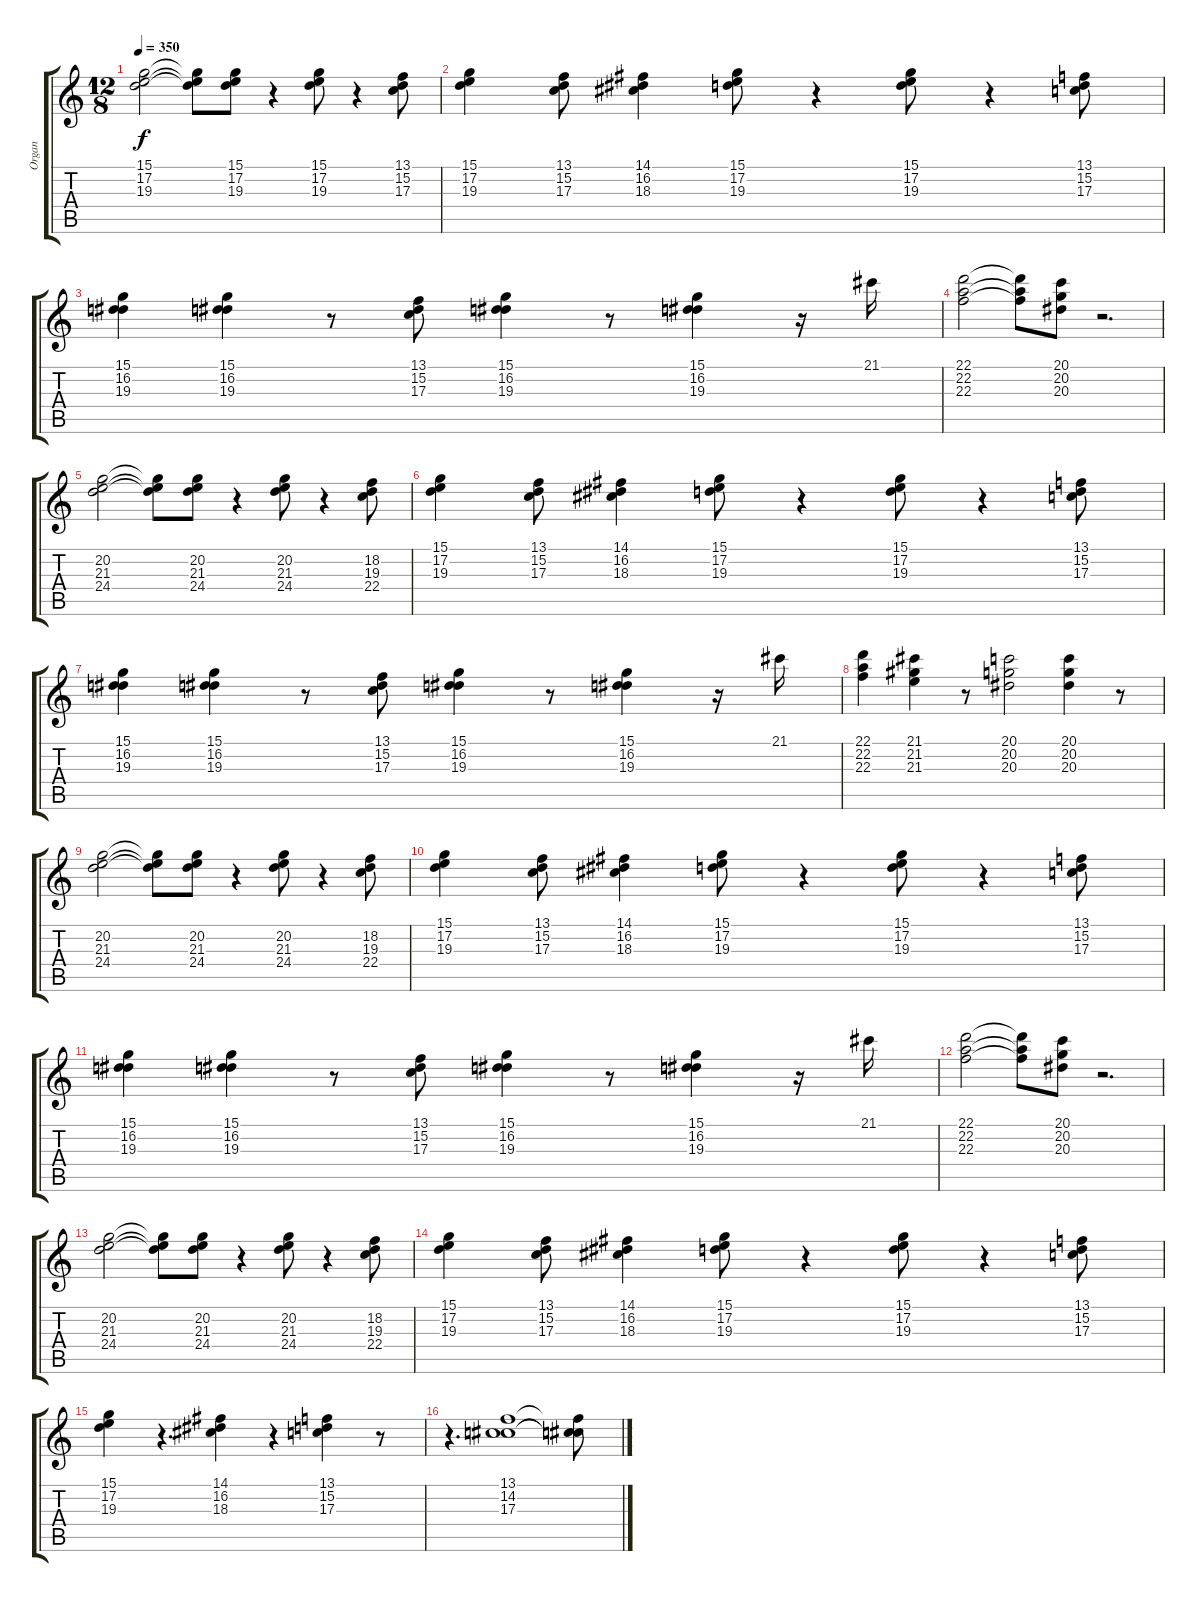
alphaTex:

\track ("Organ" "Organ") {instrument rockorgan}
\staff {score tabs}
\tuning (E4 B3 G3 D3 A2 E2) {hide}
\ts (12 8)
\tempo 350
\clef g2
\ks c
(15.1 17.2 19.3).2{dy f} (15.1{t} 17.2{t} 19.3{t}).8 (15.1 17.2 19.3).8 r.4 (15.1 17.2 19.3).8 r.4 (13.1 15.2 17.3).8 |
(15.1 17.2 19.3).4 (13.1 15.2 17.3).8 (14.1 16.2 18.3).4 (15.1 17.2 19.3).8 r.4 (15.1 17.2 19.3).8 r.4 (13.1 15.2 17.3).8 |
(15.1 16.2 19.3).4 (15.1 16.2 19.3).4 r.8 (13.1 15.2 17.3).8 (15.1 16.2 19.3).4 r.8 (15.1 16.2 19.3).4 r.16 21.1.16 |
(22.1 22.2 22.3).2 (22.1{t} 22.2{t} 22.3{t}).8 (20.1 20.2 20.3).8 r.2{d} |
(20.2 21.3 24.4).2 (20.2{t} 21.3{t} 24.4{t}).8 (20.2 21.3 24.4).8 r.4 (20.2 21.3 24.4).8 r.4 (18.2 19.3 22.4).8 |
(15.1 17.2 19.3).4 (13.1 15.2 17.3).8 (14.1 16.2 18.3).4 (15.1 17.2 19.3).8 r.4 (15.1 17.2 19.3).8 r.4 (13.1 15.2 17.3).8 |
(15.1 16.2 19.3).4 (15.1 16.2 19.3).4 r.8 (13.1 15.2 17.3).8 (15.1 16.2 19.3).4 r.8 (15.1 16.2 19.3).4 r.16 21.1.16 |
(22.1 22.2 22.3).4 (21.1 21.2 21.3).4 r.8 (20.1 20.2 20.3).2 (20.1 20.2 20.3).4 r.8 |
(20.2 21.3 24.4).2 (20.2{t} 21.3{t} 24.4{t}).8 (20.2 21.3 24.4).8 r.4 (20.2 21.3 24.4).8 r.4 (18.2 19.3 22.4).8 |
(15.1 17.2 19.3).4 (13.1 15.2 17.3).8 (14.1 16.2 18.3).4 (15.1 17.2 19.3).8 r.4 (15.1 17.2 19.3).8 r.4 (13.1 15.2 17.3).8 |
(15.1 16.2 19.3).4 (15.1 16.2 19.3).4 r.8 (13.1 15.2 17.3).8 (15.1 16.2 19.3).4 r.8 (15.1 16.2 19.3).4 r.16 21.1.16 |
(22.1 22.2 22.3).2 (22.1{t} 22.2{t} 22.3{t}).8 (20.1 20.2 20.3).8 r.2{d} |
(20.2 21.3 24.4).2 (20.2{t} 21.3{t} 24.4{t}).8 (20.2 21.3 24.4).8 r.4 (20.2 21.3 24.4).8 r.4 (18.2 19.3 22.4).8 |
(15.1 17.2 19.3).4 (13.1 15.2 17.3).8 (14.1 16.2 18.3).4 (15.1 17.2 19.3).8 r.4 (15.1 17.2 19.3).8 r.4 (13.1 15.2 17.3).8 |
(15.1 17.2 19.3).4 r.4{d} (14.1 16.2 18.3).4 r.4 (13.1 15.2 17.3).4 r.8 |
r.4{d} (13.1 14.2 17.3).1 (13.1{t} 14.2{t} 17.3{t}).8
